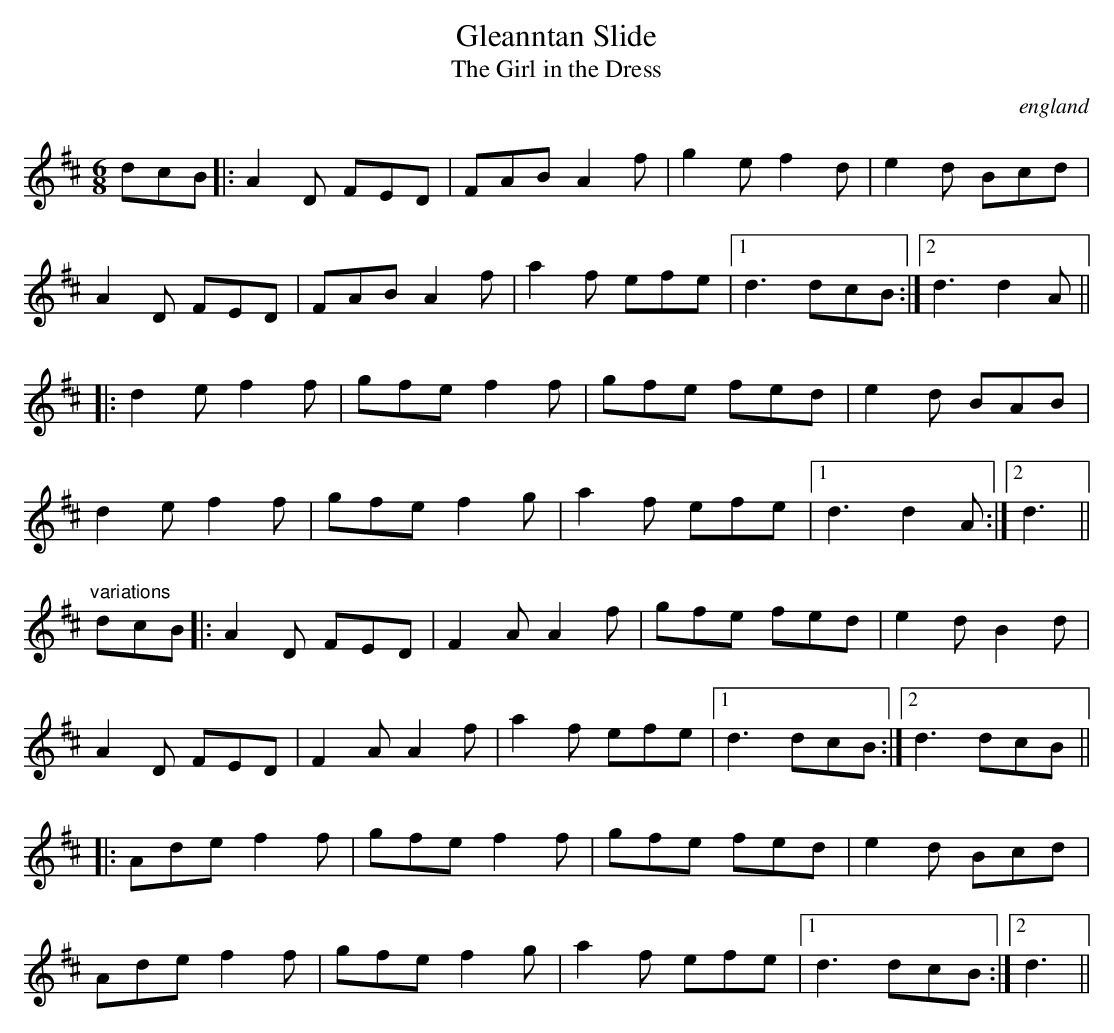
X:1
T:Gleanntan Slide
T:Girl in the Dress, The
O:england
M:6/8
K:D
dcB|:A2D FED|FAB A2f|g2e f2d|e2d Bcd|
A2D FED|FAB A2f|a2f efe|1 d3 dcB:|2 d3 d2A||
|:d2e f2f|gfe f2f|gfe fed|e2d BAB|
d2e f2f|gfe f2g|a2f efe|1 d3 d2A:|2 d3||
"variations"
dcB|:A2D FED|F2A A2f|gfe fed|e2d B2d|
A2D FED|F2A A2f|a2f efe|1 d3 dcB:|2 d3 dcB||
|:Ade f2f|gfe f2f|gfe fed|e2d Bcd|
Ade f2f|gfe f2g|a2f efe|1 d3 dcB:|2 d3||
